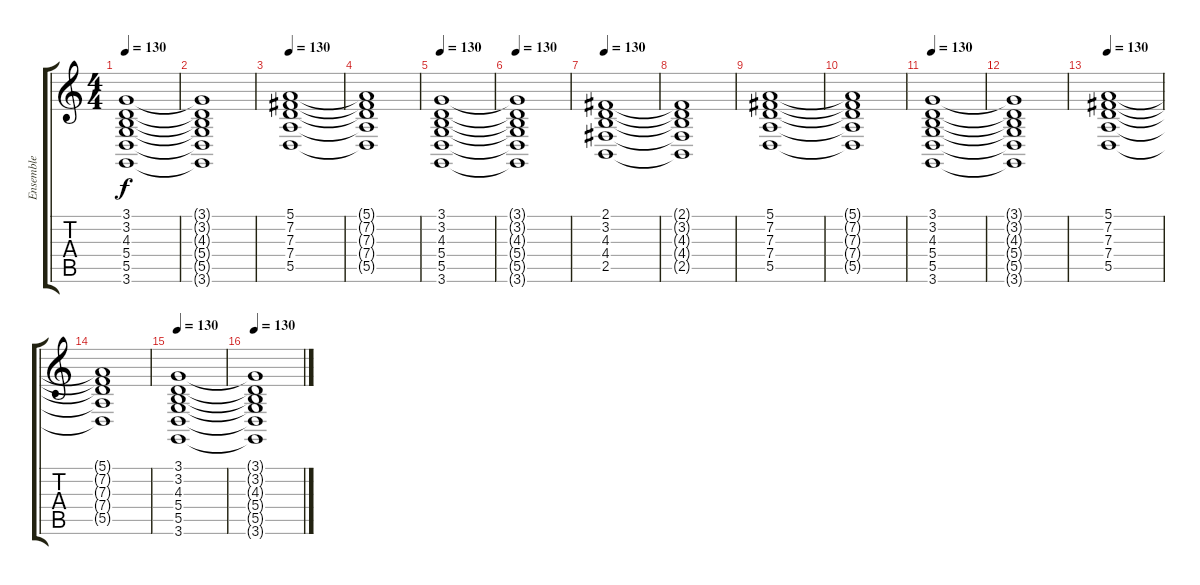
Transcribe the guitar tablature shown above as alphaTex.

\track ("Ensemble" "Ensemble") {instrument stringensemble1}
\staff {score tabs}
\tuning (E4 B3 G3 D3 A2 E2) {hide}
\ts (4 4)
\tempo 130
\clef g2
\ks c
(3.1 3.2 4.3 5.4 5.5 3.6).1{dy f} |
(3.1{t} 3.2{t} 4.3{t} 5.4{t} 5.5{t} 3.6{t}).1 |
\tempo 130
(5.1 7.2 7.3 7.4 5.5).1 |
(5.1{t} 7.2{t} 7.3{t} 7.4{t} 5.5{t}).1 |
\tempo 130
(3.1 3.2 4.3 5.4 5.5 3.6).1 |
\tempo 130
(3.1{t} 3.2{t} 4.3{t} 5.4{t} 5.5{t} 3.6{t}).1 |
\section ("" "")
\tempo 130
(2.1 3.2 4.3 4.4 2.5).1 |
(2.1{t} 3.2{t} 4.3{t} 4.4{t} 2.5{t}).1 |
(5.1 7.2 7.3 7.4 5.5).1 |
(5.1{t} 7.2{t} 7.3{t} 7.4{t} 5.5{t}).1 |
\tempo 130
(3.1 3.2 4.3 5.4 5.5 3.6).1 |
(3.1{t} 3.2{t} 4.3{t} 5.4{t} 5.5{t} 3.6{t}).1 |
\tempo 130
(5.1 7.2 7.3 7.4 5.5).1 |
(5.1{t} 7.2{t} 7.3{t} 7.4{t} 5.5{t}).1 |
\tempo 130
(3.1 3.2 4.3 5.4 5.5 3.6).1 |
\tempo 130
(3.1{t} 3.2{t} 4.3{t} 5.4{t} 5.5{t} 3.6{t}).1
